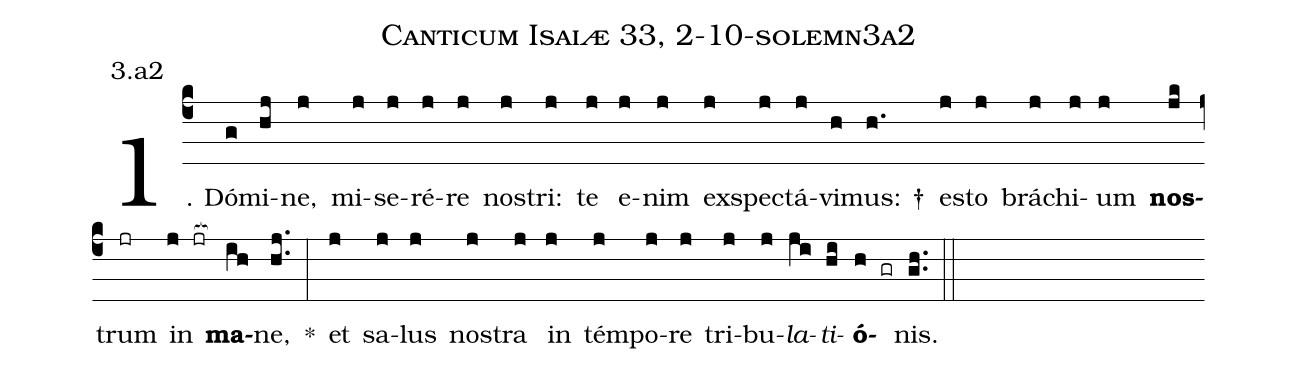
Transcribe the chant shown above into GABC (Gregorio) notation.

name: Canticum Isaiæ 33, 2-10-solemn3a2;
annotation: 3.a2;
%%
(c4)1. Dó(g)mi(hj)ne,(j) mi(j)se(j)ré(j)re(j) nos(j)tri:(j) te(j) e(j)nim(j) ex(j)spec(j)tá(j)vi(h)mus: †(h.) es(j)to(j) brá(j)chi(j)um(j) <b>nos</b>(jk)trum(jr) in(j jr[ocb:1{]) <b>ma</b>(ih[ocb:0}])ne,(hj..) *(:) et(j) sa(j)lus(j) nos(j)tra(j) in(j) tém(j)po(j)re(j) tri(j)bu(j)<i>la</i>(ji)<i>ti</i>(hi)<b>ó</b>(h gr)nis.(gh..) (::)
